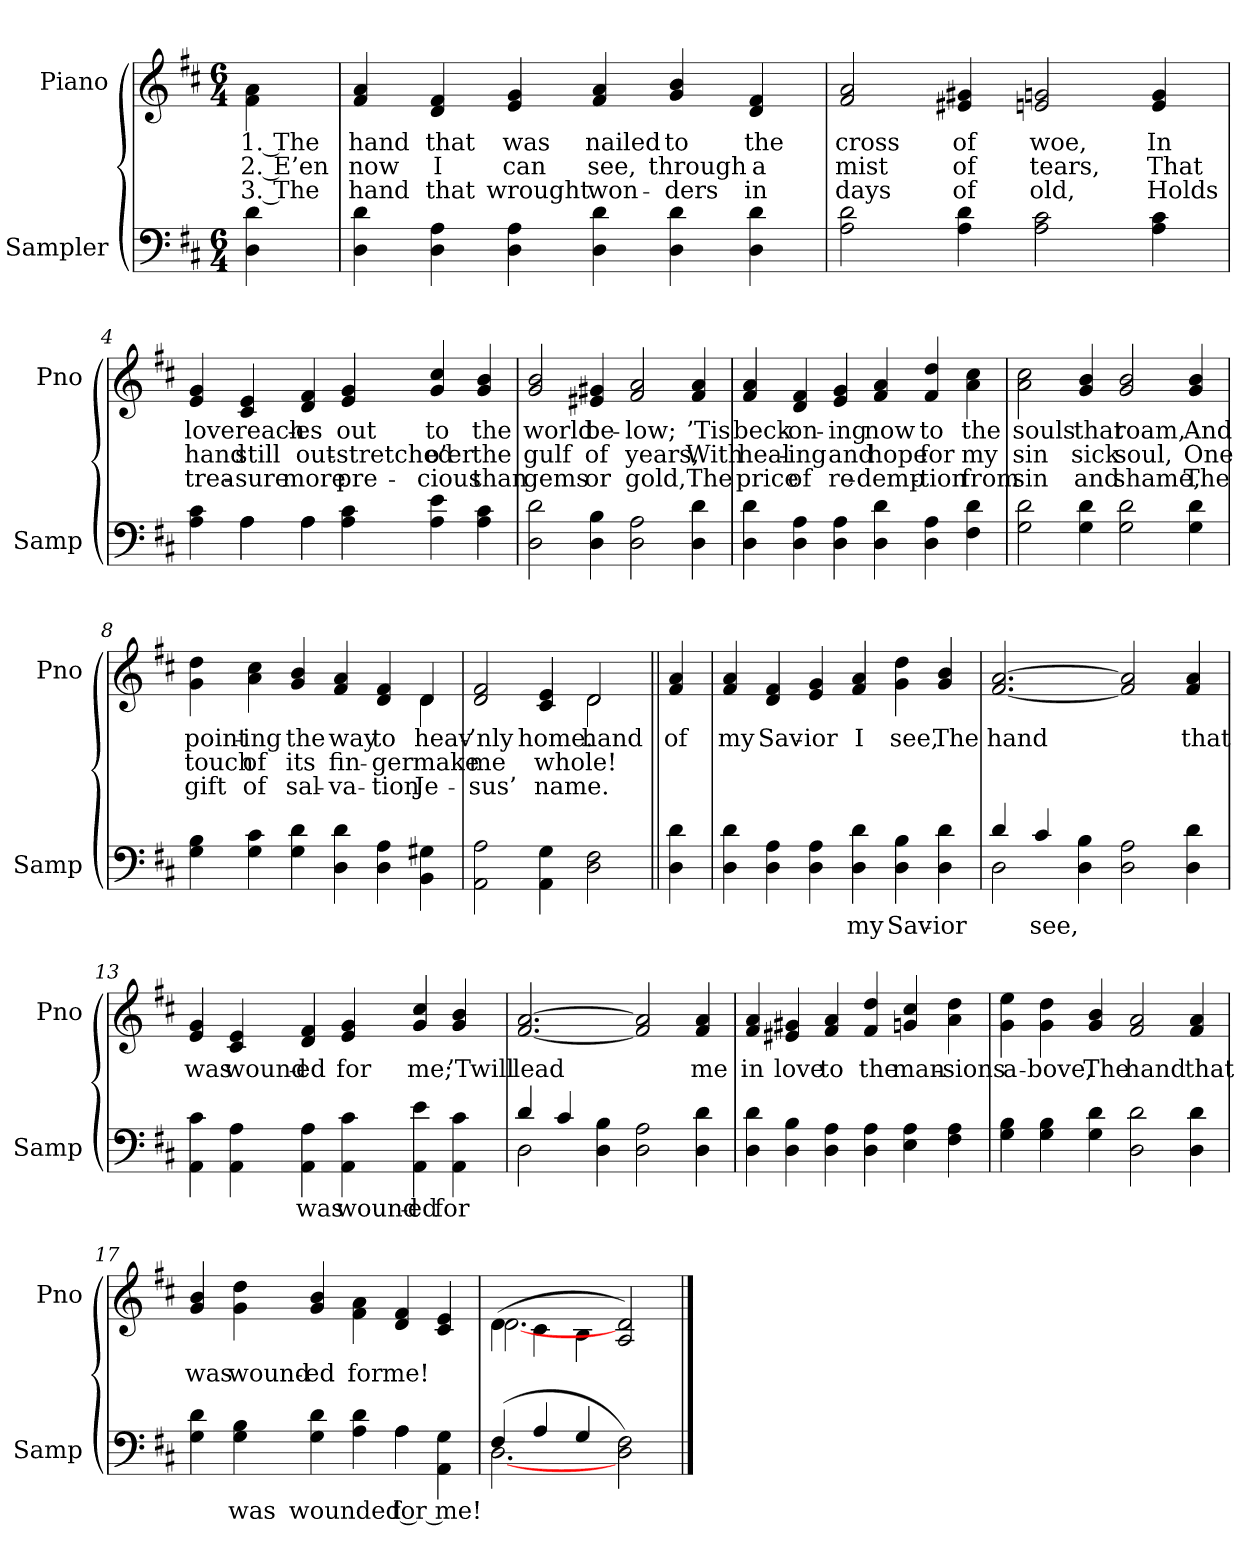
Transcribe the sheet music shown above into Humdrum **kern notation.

**kern	**text	**kern	**text	**text	**text
*part2	*part2	*part1	*part1	*part1	*part1
*staff2	*staff2	*staff1	*staff1	*staff1	*staff1
*I"Sampler	*	*I"Piano	*	*	*
*I'Samp	*	*I'Pno	*	*	*
*clefF4	*	*clefG2	*	*	*
*k[f#c#]	*	*k[f#c#]	*	*	*
*D:	*	*D:	*	*	*
*M6/4	*	*M6/4	*	*	*
=1	=1	=1	=1	=1	=1
4D 4d	.	4f#\ 4a\	1. The	2. E’en	3. The
=2	=2	=2	=2	=2	=2
4D 4d	.	4f# 4a	hand	now	hand
4D 4A	.	4d 4f#	that	I	that
4D 4A	.	4e 4g	was	can	wrought
4D 4d	.	4f# 4a	nailed	see,	won-
4D 4d	.	4g 4b	to	through	-ders
4D 4d	.	4d 4f#	the	a	in
=3	=3	=3	=3	=3	=3
2A 2d	.	2f# 2a	cross	mist	days
4A 4d	.	4e#X 4g#X	of	of	of
2A 2c#	.	2en 2gn	woe,	tears,	old,
4A 4c#	.	4e 4g	In	That	Holds
=4	=4	=4	=4	=4	=4
*^	*	*	*	*	*
4A 4c#	4ryy	.	4e 4g	love	hand	trea-
4A\	4A	.	4c# 4e	reach-	still	-sure
4A\	4A	.	4d 4f#	-es	out-	more
4A 4c#	2.ryy	.	4e 4g	out	-stretched	pre-
4A 4e	.	.	4g 4cc#	to	o’er	-cious
4A 4c#	.	.	4g 4b	the	the	than
*v	*v	*	*	*	*	*
=5	=5	=5	=5	=5	=5
2D 2d	.	2g 2b	world	gulf	gems
4D 4B	.	4e#X 4g#X	be-	of	or
2D 2A	.	2f# 2a	-low;	years,	gold,
4D 4d	.	4f# 4a	’Tis	With	The
=6	=6	=6	=6	=6	=6
4D 4d	.	4f# 4a	beck-	heal-	price
4D 4A	.	4d 4f#	-on-	-ing	of
4D 4A	.	4e 4g	-ing	and	re-
4D 4d	.	4f# 4a	now	hope	-demp-
4D 4A	.	4f# 4dd	to	for	-tion
4F# 4d	.	4a 4cc#	the	my	from
=7	=7	=7	=7	=7	=7
2G 2d	.	2a 2cc#	souls	sin	sin
4G 4d	.	4g 4b	that	sick	and
2G 2d	.	2g 2b	roam,	soul,	shame,
4G 4d	.	4g 4b	And	One	The
=8	=8	=8	=8	=8	=8
*	*	*^	*	*	*
4G 4B	.	4g 4dd	4ryy	point-	touch	gift
*	*	*v	*v	*	*	*
4G 4c#	.	4a 4cc#	-ing	of	of
4G 4d	.	4g 4b	the	its	sal-
4D 4d	.	4f# 4a	way	fin-	-va-
4D 4A	.	4d 4f#	to	-ger	-tion
*	*	*^	*	*	*
4BB 4G#X	.	4d/	4d	heav-	make	Je-
=9	=9	=9	=9	=9	=9	=9
2AA 2A	.	2d 2f#	2.ryy	-’nly	me	-sus’
4AA 4G	.	4c# 4e	.	home.	whole!	name.
2D 2F#	.	2d/	2d	hand	.	.
=10||	=10||	=10||	=10||	=10||	=10||	=10||
!	!	!LO:TX:t=Refrain	!	!	!	!
*	*	*v	*v	*	*	*
4D 4d	.	4f# 4a	of	.	.
=11	=11	=11	=11	=11	=11
4D 4d	.	4f# 4a	my	.	.
4D 4A	.	4d 4f#	Sav-	.	.
4D 4A	.	4e 4g	-ior	.	.
4D 4d	my	4f# 4a	I	.	.
4D 4B	Sav-	4g 4dd	see,	.	.
4D 4d	-ior	4g 4b	The	.	.
=12	=12	=12	=12	=12	=12
*^	*	*	*	*	*
4d/	2D	.	[2.f# [2.a	hand	.	.
4c#/	.	see,	.	.	.	.
4D 4B	1ryy	.	.	.	.	.
2D 2A	.	.	2f#] 2a]	.	.	.
4D 4d	.	.	4f# 4a	that	.	.
*v	*v	*	*	*	*	*
=13	=13	=13	=13	=13	=13
4AA 4c#	.	4e 4g	was	.	.
4AA 4A	.	4c# 4e	wound-	.	.
4AA 4A	was	4d 4f#	-ed	.	.
4AA 4c#	wound-	4e 4g	for	.	.
4AA 4e	-ed	4g 4cc#	me;	.	.
4AA 4c#	for	4g 4b	’Twill	.	.
=14	=14	=14	=14	=14	=14
*^	*	*	*	*	*
4d/	2D	.	[2.f# [2.a	lead	.	.
4c#/	.	.	.	.	.	.
4D 4B	1ryy	.	.	.	.	.
2D 2A	.	.	2f#] 2a]	.	.	.
4D 4d	.	.	4f# 4a	me	.	.
*v	*v	*	*	*	*	*
=15	=15	=15	=15	=15	=15
4D 4d	.	4f# 4a	in	.	.
4D 4B	.	4e#X 4g#X	love	.	.
4D 4A	.	4f# 4a	to	.	.
4D 4A	.	4f# 4dd	the	.	.
4E 4A	.	4gn 4cc#	man-	.	.
4F# 4A	.	4a 4dd	-sions	.	.
=16	=16	=16	=16	=16	=16
4G 4B	.	4g 4ee	a-	.	.
4G 4B	.	4g 4dd	-bove,	.	.
4G 4d	.	4g 4b	The	.	.
2D 2d	.	2f# 2a	hand	.	.
4D 4d	.	4f# 4a	that	.	.
=17	=17	=17	=17	=17	=17
*^	*	*	*	*	*
4G 4d	1ryy	.	4g 4b	was	.	.
4G 4B	.	was	4g 4dd	wound-	.	.
4G 4d	.	wounded for me!	4g 4b	-ed	.	.
4A 4d	.	.	4f#\ 4a\	for	.	.
4A\	4A	.	4d 4f#	me!	.	.
4AA 4G	4ryy	.	4c# 4e	.	.	.
=18	=18	=18	=18	=18	=18	=18
*	*	*	*^	*	*	*
(4F#/	[2.D	.	(4d\	[2.d	.	.	.
4A/	.	.	4c#\	.	.	.	.
4G/	.	.	4B\	.	.	.	.
2D 2F#)	2ryy	.	2A 2d)	2ryy	.	.	.
*v	*v	*	*	*	*	*	*
*	*	*v	*v	*	*	*
==	==	==	==	==	==
*-	*-	*-	*-	*-	*-
